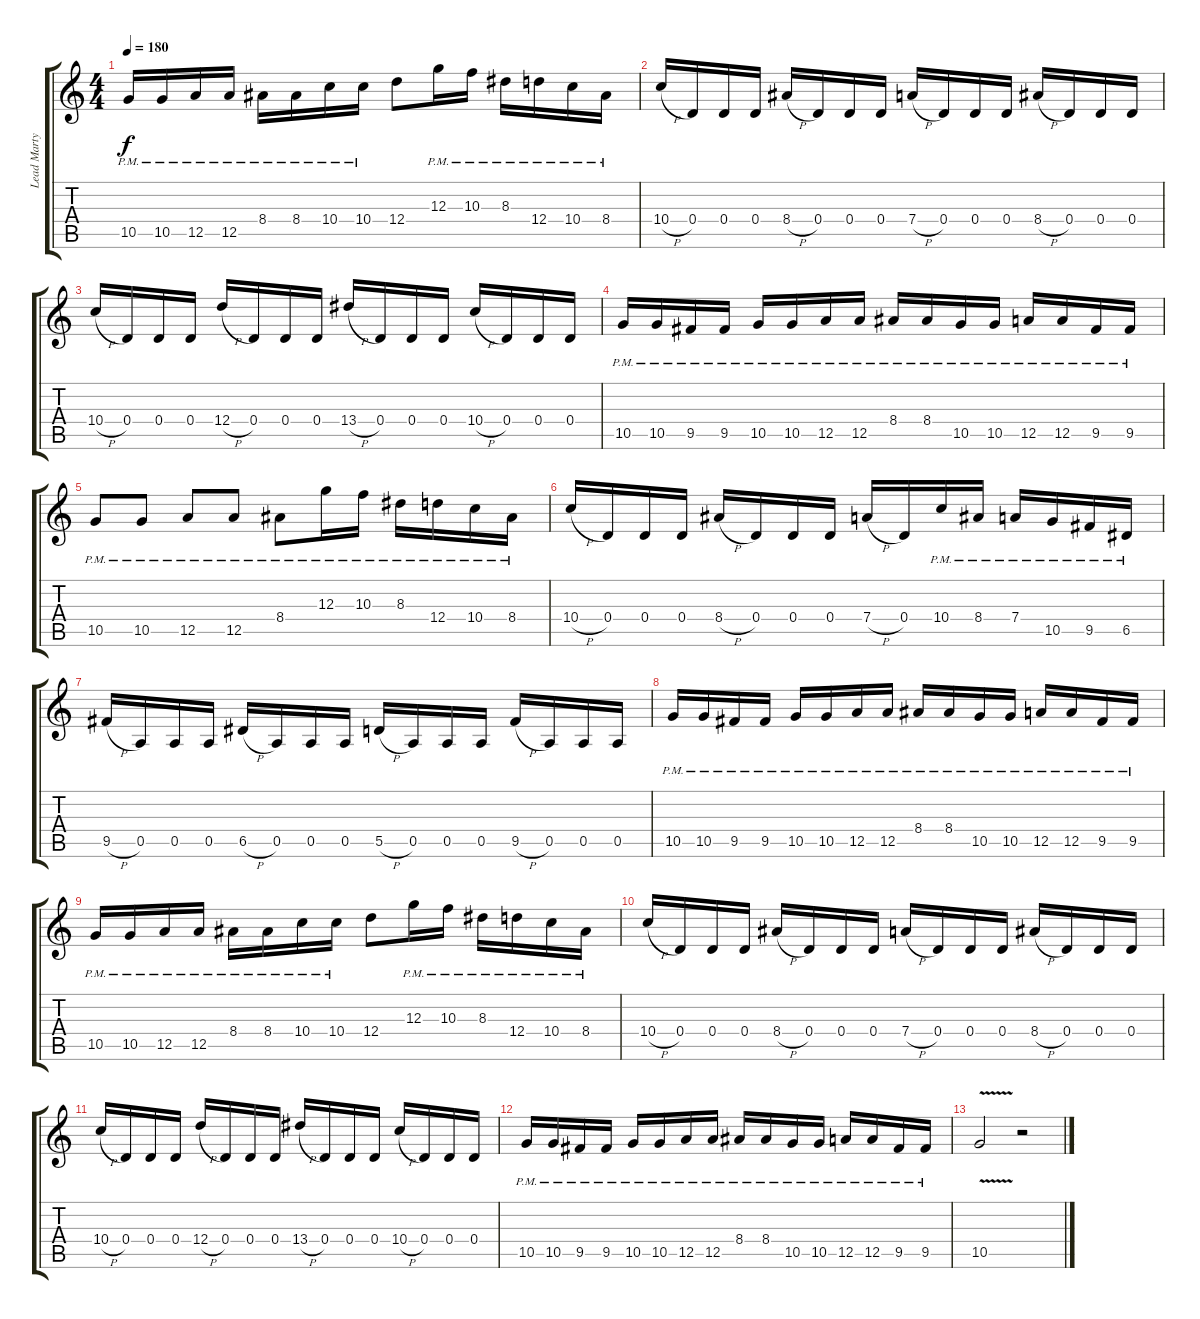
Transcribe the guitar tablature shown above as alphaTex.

\track ("Lead Marty" "Lead Marty") {instrument distortionguitar}
\staff {score tabs}
\tuning (E4 B3 G3 D3 A2 E2) {hide}
\ts (4 4)
\tempo 180
\clef g2
\ks c
10.5{pm}.16{dy f} 10.5{pm}.16 12.5{pm}.16 12.5{pm}.16 8.4{pm}.16 8.4{pm}.16 10.4{pm}.16 10.4{pm}.16 12.4.8 12.3{pm}.16 10.3{pm}.16 8.3{pm}.16 12.4{pm}.16 10.4{pm}.16 8.4{pm}.16 |
10.4{h}.16 0.4.16 0.4.16 0.4.16 8.4{h}.16 0.4.16 0.4.16 0.4.16 7.4{h}.16 0.4.16 0.4.16 0.4.16 8.4{h}.16 0.4.16 0.4.16 0.4.16 |
10.4{h}.16 0.4.16 0.4.16 0.4.16 12.4{h}.16 0.4.16 0.4.16 0.4.16 13.4{h}.16 0.4.16 0.4.16 0.4.16 10.4{h}.16 0.4.16 0.4.16 0.4.16 |
10.5{pm}.16 10.5{pm}.16 9.5{pm}.16 9.5{pm}.16 10.5{pm}.16 10.5{pm}.16 12.5{pm}.16 12.5{pm}.16 8.4{pm}.16 8.4{pm}.16 10.5{pm}.16 10.5{pm}.16 12.5{pm}.16 12.5{pm}.16 9.5{pm}.16 9.5{pm}.16 |
10.5{pm}.8 10.5{pm}.8 12.5{pm}.8 12.5{pm}.8 8.4{pm}.8 12.3{pm}.16 10.3{pm}.16 8.3{pm}.16 12.4{pm}.16 10.4{pm}.16 8.4{pm}.16 |
10.4{h}.16 0.4.16 0.4.16 0.4.16 8.4{h}.16 0.4.16 0.4.16 0.4.16 7.4{h}.16 0.4.16 10.4{pm}.16 8.4{pm}.16 7.4{pm}.16 10.5{pm}.16 9.5{pm}.16 6.5{pm}.16 |
9.5{h}.16 0.5.16 0.5.16 0.5.16 6.5{h}.16 0.5.16 0.5.16 0.5.16 5.5{h}.16 0.5.16 0.5.16 0.5.16 9.5{h}.16 0.5.16 0.5.16 0.5.16 |
10.5{pm}.16 10.5{pm}.16 9.5{pm}.16 9.5{pm}.16 10.5{pm}.16 10.5{pm}.16 12.5{pm}.16 12.5{pm}.16 8.4{pm}.16 8.4{pm}.16 10.5{pm}.16 10.5{pm}.16 12.5{pm}.16 12.5{pm}.16 9.5{pm}.16 9.5{pm}.16 |
10.5{pm}.16 10.5{pm}.16 12.5{pm}.16 12.5{pm}.16 8.4{pm}.16 8.4{pm}.16 10.4{pm}.16 10.4{pm}.16 12.4.8 12.3{pm}.16 10.3{pm}.16 8.3{pm}.16 12.4{pm}.16 10.4{pm}.16 8.4{pm}.16 |
10.4{h}.16 0.4.16 0.4.16 0.4.16 8.4{h}.16 0.4.16 0.4.16 0.4.16 7.4{h}.16 0.4.16 0.4.16 0.4.16 8.4{h}.16 0.4.16 0.4.16 0.4.16 |
10.4{h}.16 0.4.16 0.4.16 0.4.16 12.4{h}.16 0.4.16 0.4.16 0.4.16 13.4{h}.16 0.4.16 0.4.16 0.4.16 10.4{h}.16 0.4.16 0.4.16 0.4.16 |
10.5{pm}.16 10.5{pm}.16 9.5{pm}.16 9.5{pm}.16 10.5{pm}.16 10.5{pm}.16 12.5{pm}.16 12.5{pm}.16 8.4{pm}.16 8.4{pm}.16 10.5{pm}.16 10.5{pm}.16 12.5{pm}.16 12.5{pm}.16 9.5{pm}.16 9.5{pm}.16 |
10.5{v}.2 r.2
